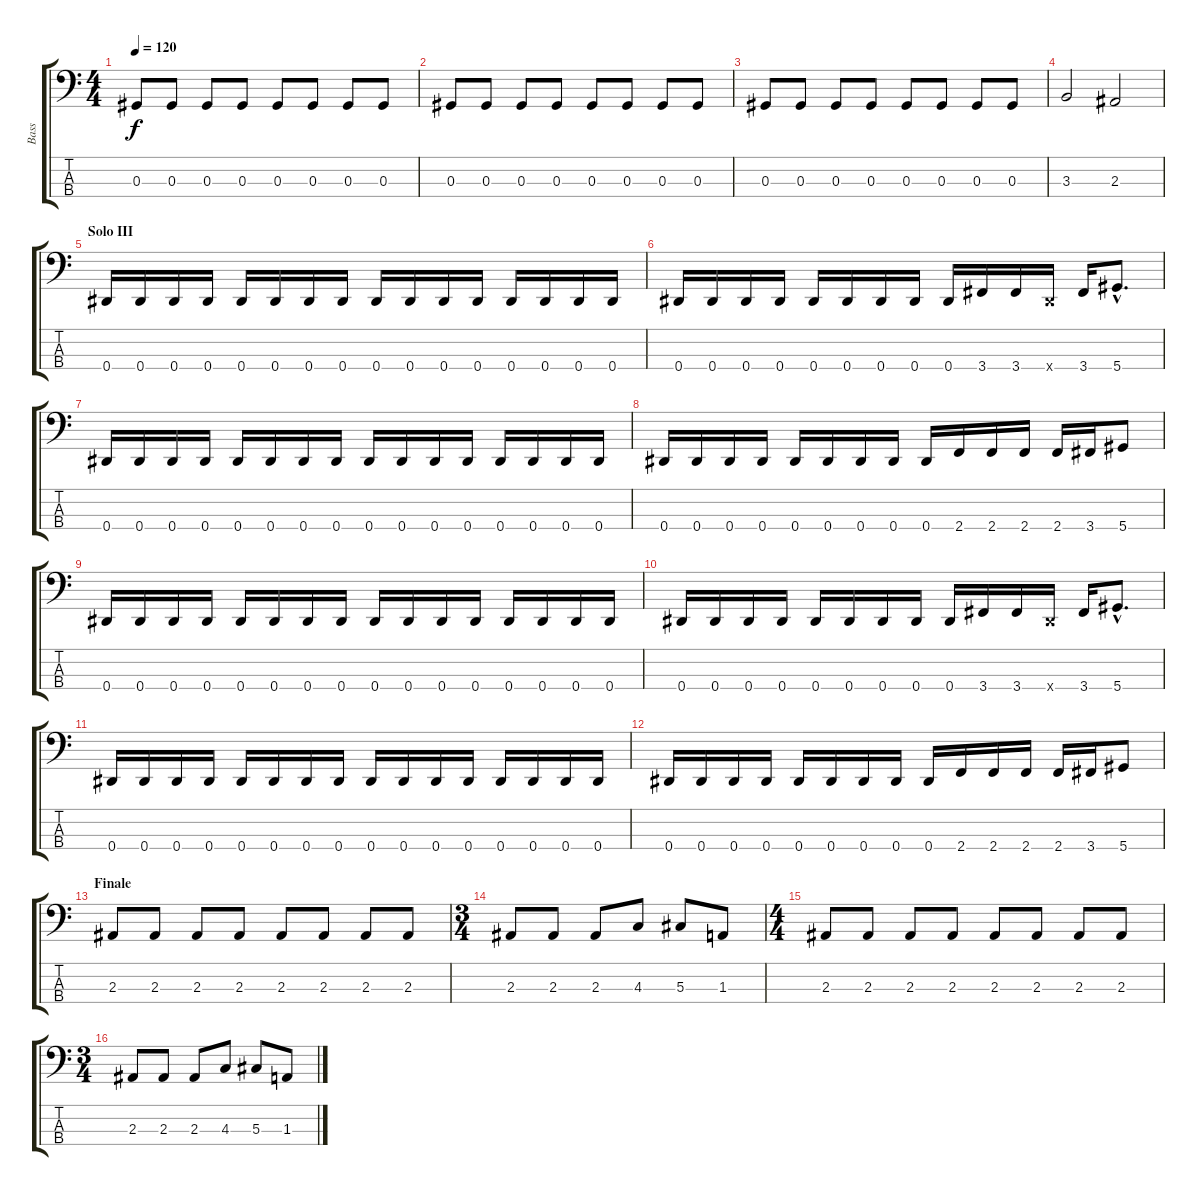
\track ("Bass" "Bass") {instrument electricbassfinger}
\staff {score tabs}
\tuning (Gb2 Db2 Ab1 Eb1) {hide}
\ts (4 4)
\tempo 120
\clef f4
\ks c
0.3.8{dy f} 0.3.8 0.3.8 0.3.8 0.3.8 0.3.8 0.3.8 0.3.8 |
0.3.8 0.3.8 0.3.8 0.3.8 0.3.8 0.3.8 0.3.8 0.3.8 |
0.3.8 0.3.8 0.3.8 0.3.8 0.3.8 0.3.8 0.3.8 0.3.8 |
3.3.2 2.3.2 |
\section ("" "Solo III")
0.4.16 0.4.16 0.4.16 0.4.16 0.4.16 0.4.16 0.4.16 0.4.16 0.4.16 0.4.16 0.4.16 0.4.16 0.4.16 0.4.16 0.4.16 0.4.16 |
0.4.16 0.4.16 0.4.16 0.4.16 0.4.16 0.4.16 0.4.16 0.4.16 0.4.16 3.4.16 3.4.16 0.4{x}.16 3.4.16 5.4{hac}.8{d} |
0.4.16 0.4.16 0.4.16 0.4.16 0.4.16 0.4.16 0.4.16 0.4.16 0.4.16 0.4.16 0.4.16 0.4.16 0.4.16 0.4.16 0.4.16 0.4.16 |
0.4.16 0.4.16 0.4.16 0.4.16 0.4.16 0.4.16 0.4.16 0.4.16 0.4.16 2.4.16 2.4.16 2.4.16 2.4.16 3.4.16 5.4.8 |
0.4.16 0.4.16 0.4.16 0.4.16 0.4.16 0.4.16 0.4.16 0.4.16 0.4.16 0.4.16 0.4.16 0.4.16 0.4.16 0.4.16 0.4.16 0.4.16 |
0.4.16 0.4.16 0.4.16 0.4.16 0.4.16 0.4.16 0.4.16 0.4.16 0.4.16 3.4.16 3.4.16 0.4{x}.16 3.4.16 5.4{hac}.8{d} |
0.4.16 0.4.16 0.4.16 0.4.16 0.4.16 0.4.16 0.4.16 0.4.16 0.4.16 0.4.16 0.4.16 0.4.16 0.4.16 0.4.16 0.4.16 0.4.16 |
0.4.16 0.4.16 0.4.16 0.4.16 0.4.16 0.4.16 0.4.16 0.4.16 0.4.16 2.4.16 2.4.16 2.4.16 2.4.16 3.4.16 5.4.8 |
\section ("" "Finale")
2.3.8 2.3.8 2.3.8 2.3.8 2.3.8 2.3.8 2.3.8 2.3.8 |
\ts (3 4)
2.3.8 2.3.8 2.3.8 4.3.8 5.3.8 1.3.8 |
\ts (4 4)
2.3.8 2.3.8 2.3.8 2.3.8 2.3.8 2.3.8 2.3.8 2.3.8 |
\ts (3 4)
2.3.8 2.3.8 2.3.8 4.3.8 5.3.8 1.3.8
